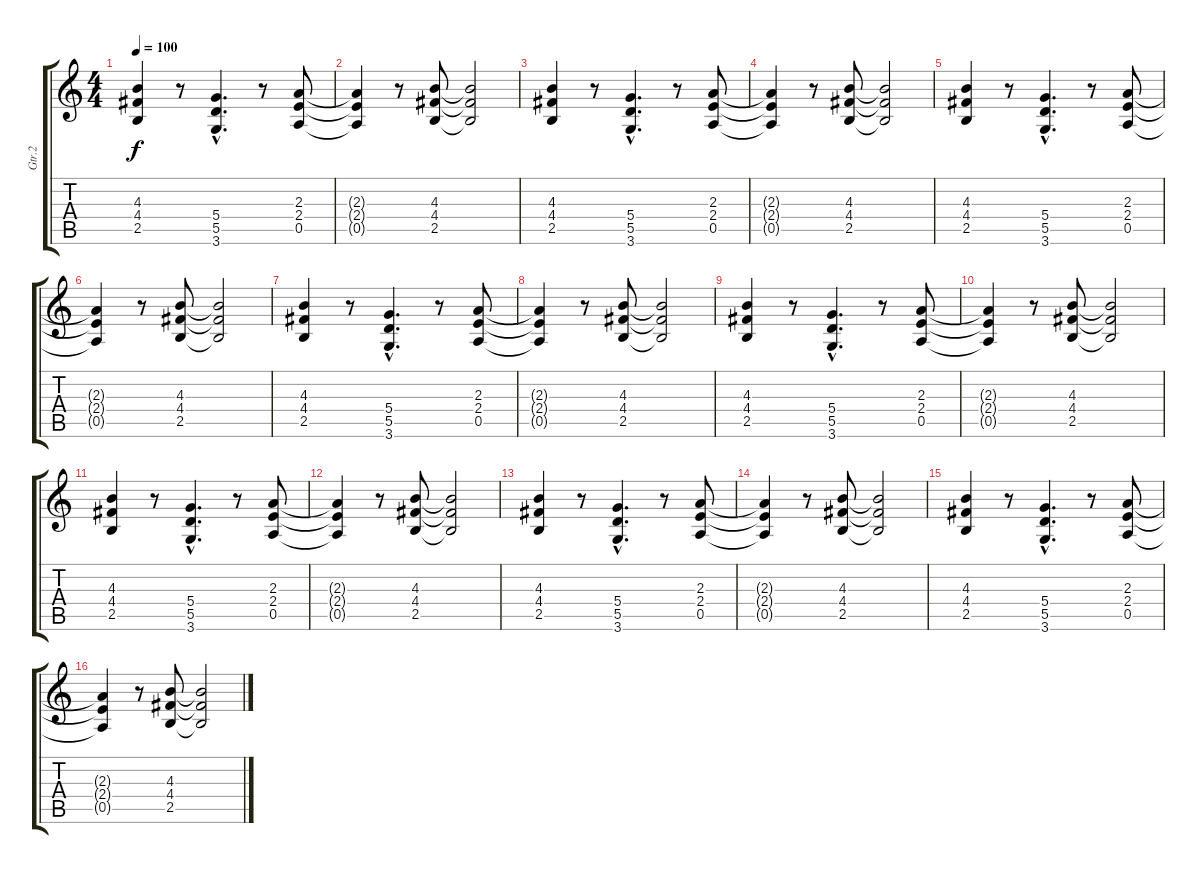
\track ("Gtr.2" "Gtr.2") {instrument overdrivenguitar}
\staff {score tabs}
\tuning (E4 B3 G3 D3 A2 E2) {hide}
\ts (4 4)
\tempo 100
\clef g2
\ks c
(4.3 4.4 2.5).4{dy f} r.8 (5.4{hac} 5.5{hac} 3.6{hac}).4{d} r.8 (2.3 2.4 0.5).8 |
(2.3{t} 2.4{t} 0.5{t}).4 r.8 (4.3 4.4 2.5).8 (4.3{t} 4.4{t} 2.5{t}).2 |
(4.3 4.4 2.5).4 r.8 (5.4{hac} 5.5{hac} 3.6{hac}).4{d} r.8 (2.3 2.4 0.5).8 |
(2.3{t} 2.4{t} 0.5{t}).4 r.8 (4.3 4.4 2.5).8 (4.3{t} 4.4{t} 2.5{t}).2 |
(4.3 4.4 2.5).4 r.8 (5.4{hac} 5.5{hac} 3.6{hac}).4{d} r.8 (2.3 2.4 0.5).8 |
(2.3{t} 2.4{t} 0.5{t}).4 r.8 (4.3 4.4 2.5).8 (4.3{t} 4.4{t} 2.5{t}).2 |
(4.3 4.4 2.5).4 r.8 (5.4{hac} 5.5{hac} 3.6{hac}).4{d} r.8 (2.3 2.4 0.5).8 |
(2.3{t} 2.4{t} 0.5{t}).4 r.8 (4.3 4.4 2.5).8 (4.3{t} 4.4{t} 2.5{t}).2 |
(4.3 4.4 2.5).4 r.8 (5.4{hac} 5.5{hac} 3.6{hac}).4{d} r.8 (2.3 2.4 0.5).8 |
(2.3{t} 2.4{t} 0.5{t}).4 r.8 (4.3 4.4 2.5).8 (4.3{t} 4.4{t} 2.5{t}).2 |
(4.3 4.4 2.5).4 r.8 (5.4{hac} 5.5{hac} 3.6{hac}).4{d} r.8 (2.3 2.4 0.5).8 |
(2.3{t} 2.4{t} 0.5{t}).4 r.8 (4.3 4.4 2.5).8 (4.3{t} 4.4{t} 2.5{t}).2 |
(4.3 4.4 2.5).4 r.8 (5.4{hac} 5.5{hac} 3.6{hac}).4{d} r.8 (2.3 2.4 0.5).8 |
(2.3{t} 2.4{t} 0.5{t}).4 r.8 (4.3 4.4 2.5).8 (4.3{t} 4.4{t} 2.5{t}).2 |
(4.3 4.4 2.5).4 r.8 (5.4{hac} 5.5{hac} 3.6{hac}).4{d} r.8 (2.3 2.4 0.5).8 |
(2.3{t} 2.4{t} 0.5{t}).4 r.8 (4.3 4.4 2.5).8 (4.3{t} 4.4{t} 2.5{t}).2
